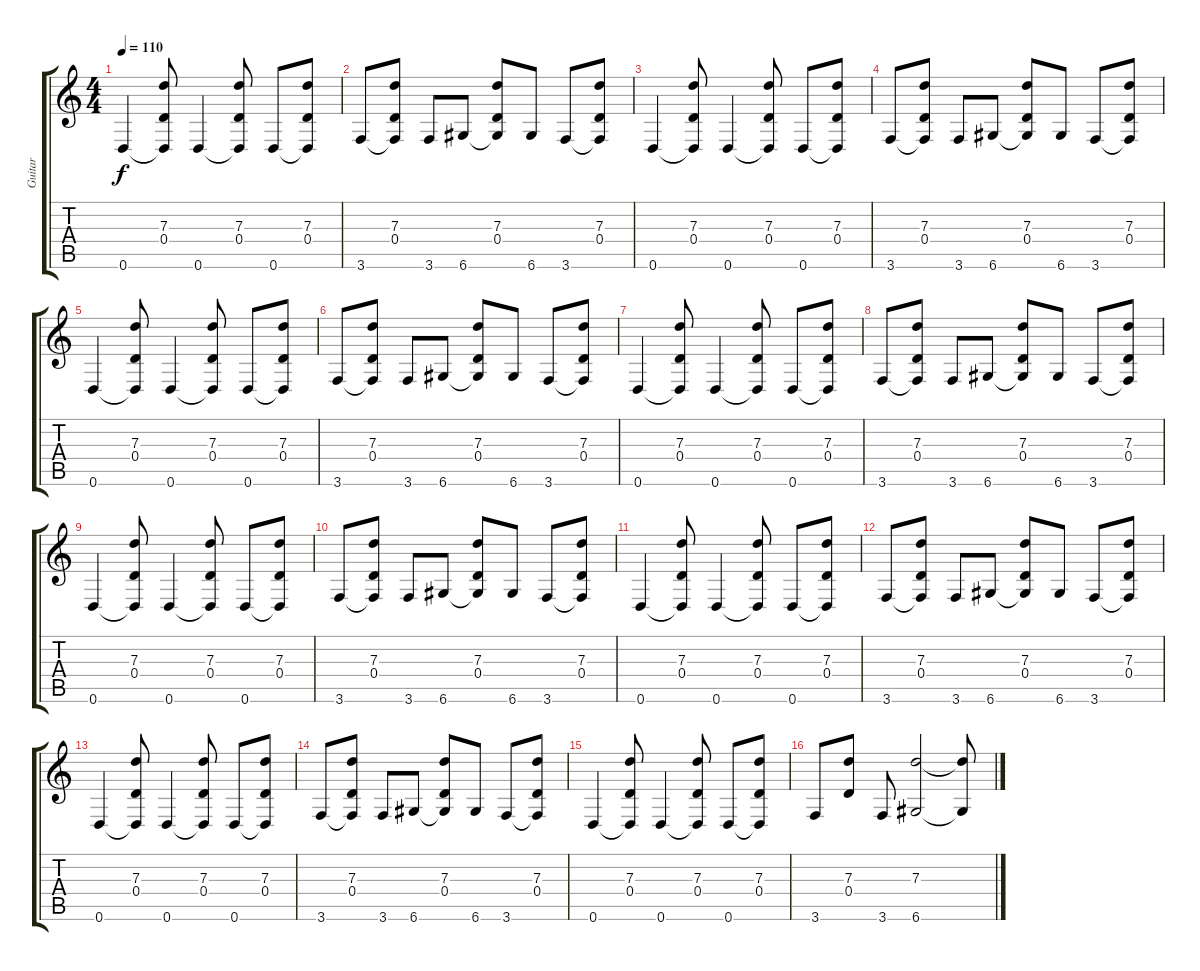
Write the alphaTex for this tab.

\track ("Guitar" "Guitar") {instrument acousticguitarsteel}
\staff {score tabs}
\tuning (E4 B3 G3 D3 A2 D2) {hide}
\ts (4 4)
\tempo 110
\clef g2
\ks c
0.6.4{dy f} (7.3 0.4 0.6{t}).8 0.6.4 (7.3 0.4 0.6{t}).8 0.6.8 (7.3 0.4 0.6{t}).8 |
3.6.8 (7.3 0.4 3.6{t}).8 3.6.8 6.6.8 (7.3 0.4 6.6{t}).8 6.6.8 3.6.8 (7.3 0.4 3.6{t}).8 |
0.6.4 (7.3 0.4 0.6{t}).8 0.6.4 (7.3 0.4 0.6{t}).8 0.6.8 (7.3 0.4 0.6{t}).8 |
3.6.8 (7.3 0.4 3.6{t}).8 3.6.8 6.6.8 (7.3 0.4 6.6{t}).8 6.6.8 3.6.8 (7.3 0.4 3.6{t}).8 |
0.6.4 (7.3 0.4 0.6{t}).8 0.6.4 (7.3 0.4 0.6{t}).8 0.6.8 (7.3 0.4 0.6{t}).8 |
3.6.8 (7.3 0.4 3.6{t}).8 3.6.8 6.6.8 (7.3 0.4 6.6{t}).8 6.6.8 3.6.8 (7.3 0.4 3.6{t}).8 |
0.6.4 (7.3 0.4 0.6{t}).8 0.6.4 (7.3 0.4 0.6{t}).8 0.6.8 (7.3 0.4 0.6{t}).8 |
3.6.8 (7.3 0.4 3.6{t}).8 3.6.8 6.6.8 (7.3 0.4 6.6{t}).8 6.6.8 3.6.8 (7.3 0.4 3.6{t}).8 |
0.6.4 (7.3 0.4 0.6{t}).8 0.6.4 (7.3 0.4 0.6{t}).8 0.6.8 (7.3 0.4 0.6{t}).8 |
3.6.8 (7.3 0.4 3.6{t}).8 3.6.8 6.6.8 (7.3 0.4 6.6{t}).8 6.6.8 3.6.8 (7.3 0.4 3.6{t}).8 |
0.6.4 (7.3 0.4 0.6{t}).8 0.6.4 (7.3 0.4 0.6{t}).8 0.6.8 (7.3 0.4 0.6{t}).8 |
3.6.8 (7.3 0.4 3.6{t}).8 3.6.8 6.6.8 (7.3 0.4 6.6{t}).8 6.6.8 3.6.8 (7.3 0.4 3.6{t}).8 |
0.6.4 (7.3 0.4 0.6{t}).8 0.6.4 (7.3 0.4 0.6{t}).8 0.6.8 (7.3 0.4 0.6{t}).8 |
3.6.8 (7.3 0.4 3.6{t}).8 3.6.8 6.6.8 (7.3 0.4 6.6{t}).8 6.6.8 3.6.8 (7.3 0.4 3.6{t}).8 |
0.6.4 (7.3 0.4 0.6{t}).8 0.6.4 (7.3 0.4 0.6{t}).8 0.6.8 (7.3 0.4 0.6{t}).8 |
3.6.8 (7.3 0.4).8 3.6.8 (7.3 6.6).2 (7.3{t} 6.6{t}).8
